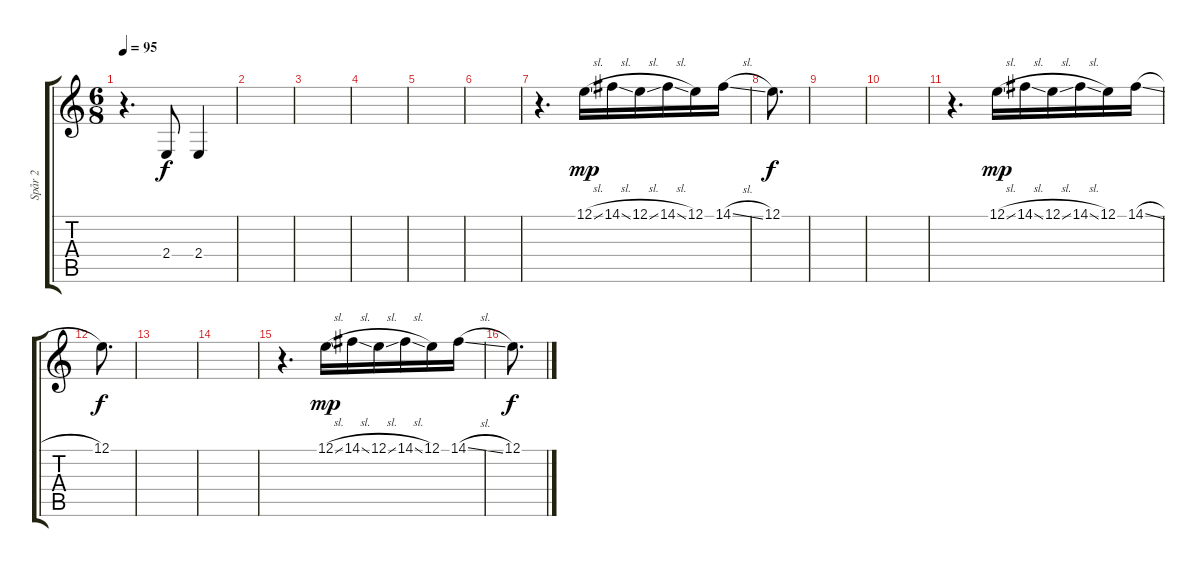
\track ("Spår 2" "Spår 2") {instrument bassoon}
\staff {score tabs}
\tuning (E4 B3 G3 D3 A2 E2) {hide}
\ts (6 8)
\tempo 95
\clef g2
\ks c
r.4{d dy f} 2.4.8 2.4.4 |
|
|
|
|
|
r.4{d} 12.1{sl}.16{dy mp} 14.1{sl}.16 12.1{sl}.16 14.1{sl}.16 12.1.16 14.1{sl}.16 |
12.1.8{d dy f} |
|
|
r.4{d} 12.1{sl}.16{dy mp} 14.1{sl}.16 12.1{sl}.16 14.1{sl}.16 12.1.16 14.1{sl}.16 |
12.1.8{d dy f} |
|
|
r.4{d} 12.1{sl}.16{dy mp} 14.1{sl}.16 12.1{sl}.16 14.1{sl}.16 12.1.16 14.1{sl}.16 |
12.1.8{d dy f}
